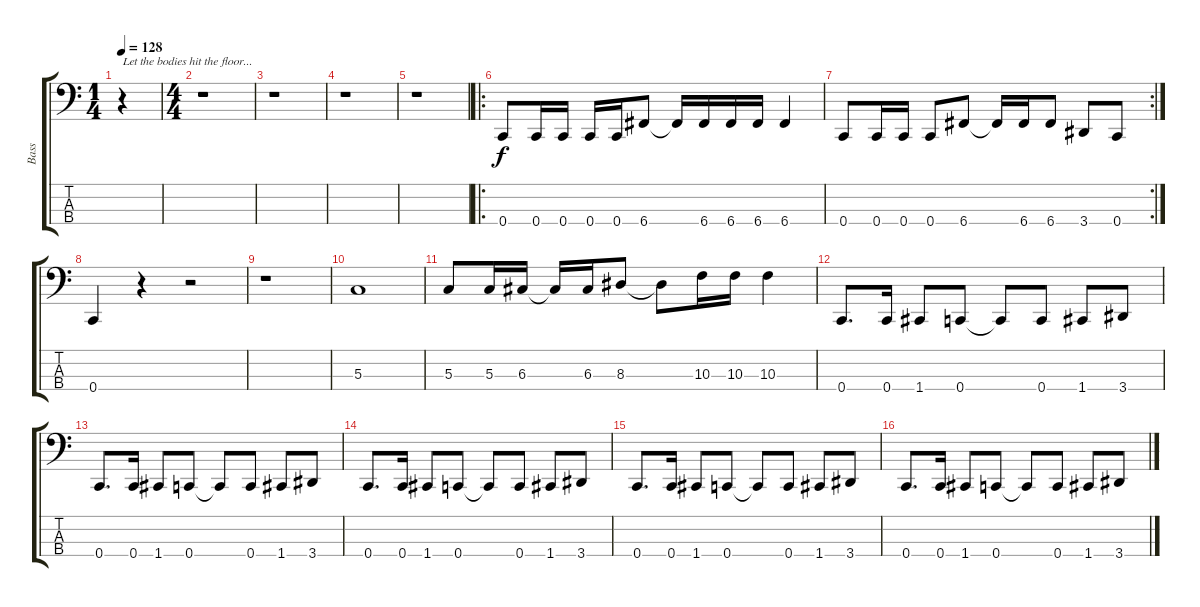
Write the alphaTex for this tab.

\track ("Bass" "Bass") {instrument electricbassfinger}
\staff {score tabs}
\tuning (F2 C2 G1 C1) {hide}
\ts (1 4)
\tempo 128
\clef f4
\ks c
r.4{txt "Let the bodies hit the floor..." dy f instrument electricbassfinger} |
\ts (4 4)
r.1 |
r.1 |
r.1 |
r.1 |
\ro
0.4.8 0.4.16 0.4.16 0.4.16 0.4.16 6.4.8 6.4{t}.16 6.4.16 6.4.16 6.4.16 6.4.4 |
\rc 2
0.4.8 0.4.16 0.4.16 0.4.8 6.4.8 6.4{t}.16 6.4.16 6.4.8 3.4.8 0.4.8 |
0.4.4 r.4 r.2 |
r.1 |
5.3.1 |
5.3.8 5.3.16 6.3.16 6.3{t}.16 6.3.16 8.3.8 8.3{t}.8 10.3.16 10.3.16 10.3.4 |
0.4.8{d} 0.4.16 1.4.8 0.4.8 0.4{t}.8 0.4.8 1.4.8 3.4.8 |
0.4.8{d} 0.4.16 1.4.8 0.4.8 0.4{t}.8 0.4.8 1.4.8 3.4.8 |
0.4.8{d} 0.4.16 1.4.8 0.4.8 0.4{t}.8 0.4.8 1.4.8 3.4.8 |
0.4.8{d} 0.4.16 1.4.8 0.4.8 0.4{t}.8 0.4.8 1.4.8 3.4.8 |
0.4.8{d} 0.4.16 1.4.8 0.4.8 0.4{t}.8 0.4.8 1.4.8 3.4.8
